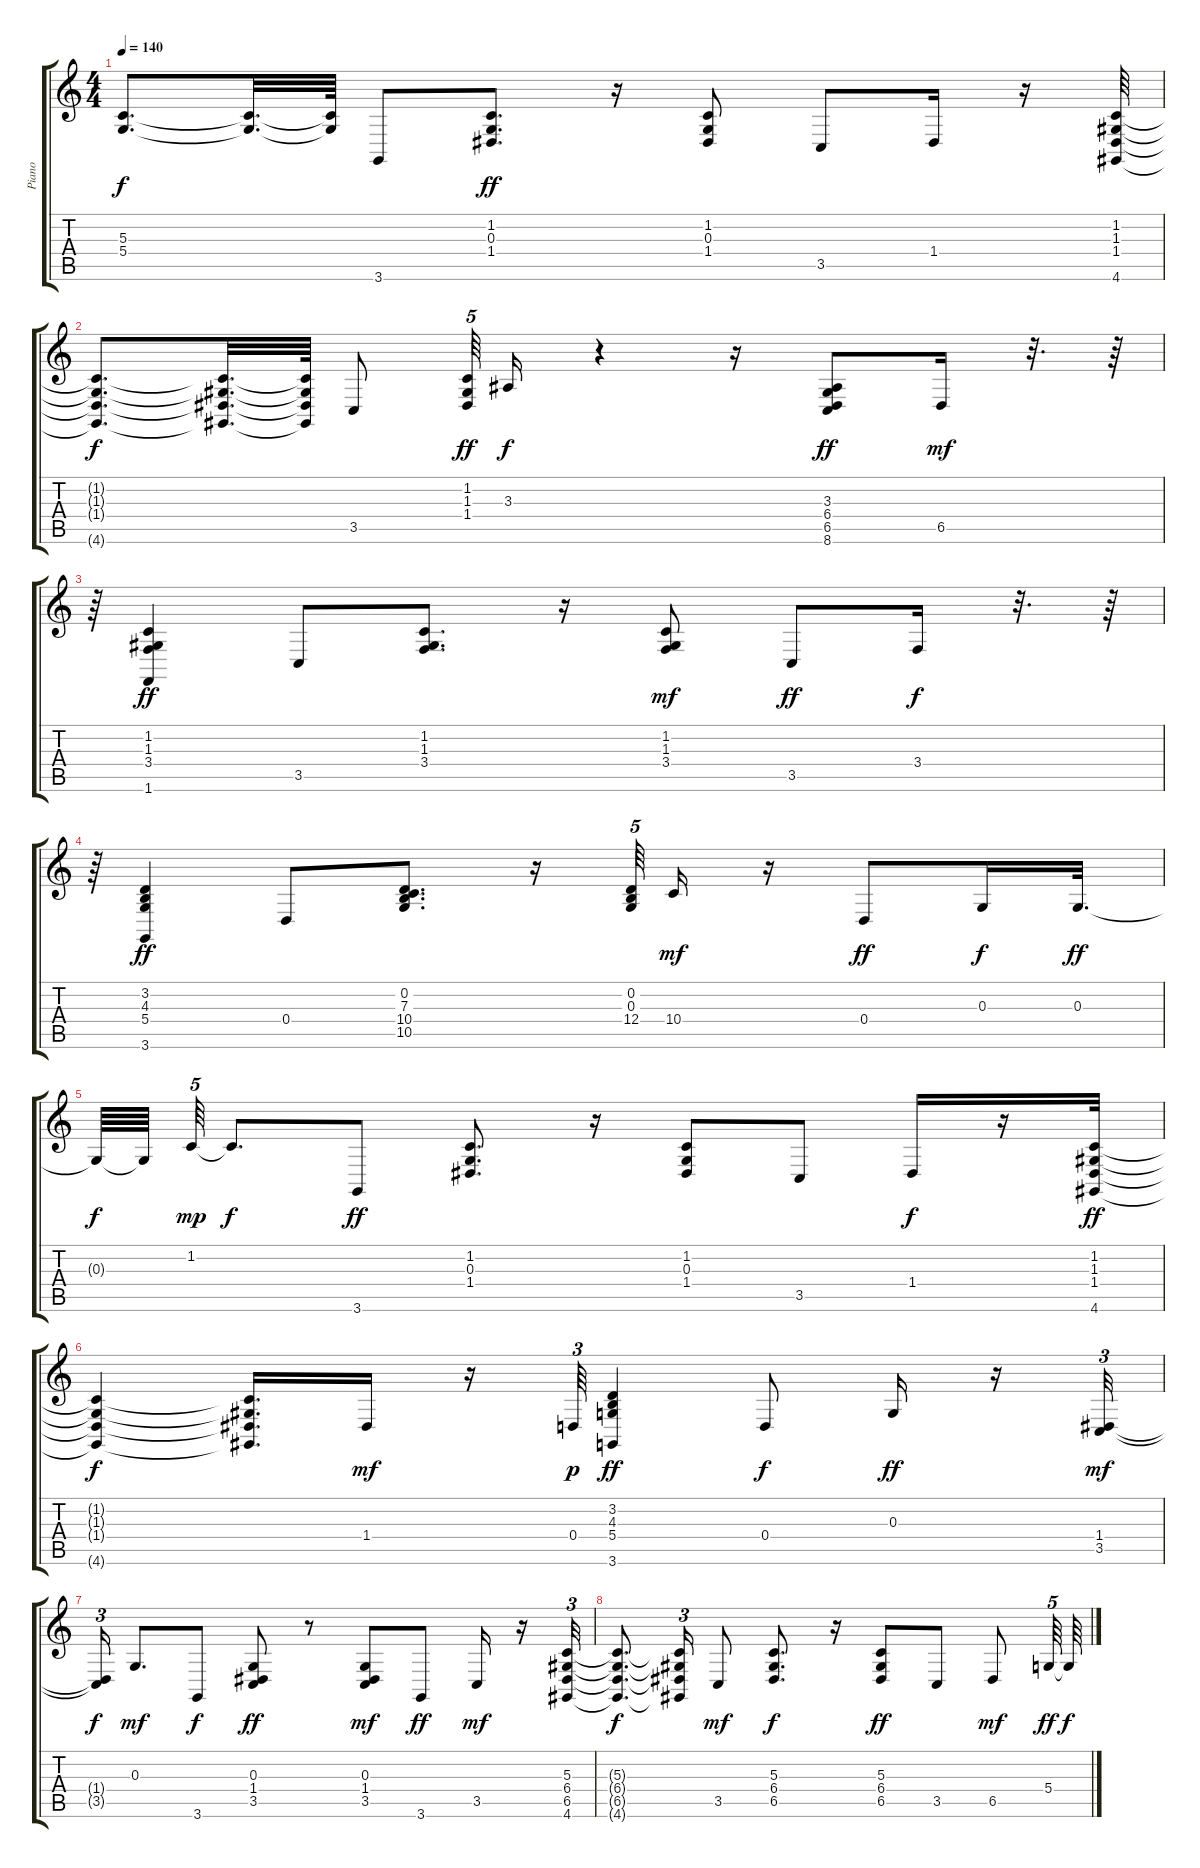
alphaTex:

\track ("Piano" "Piano") {instrument tangoaccordion}
\staff {score tabs}
\tuning (E4 B3 G3 D3 A2 E2) {hide}
\ts (4 4)
\tempo 140
\clef g2
\ks c
(5.3{t} 5.4{t}).8{d dy f} (5.3{t} 5.4{t}).32{d} (5.3{t} 5.4{t}).64 3.6.8 (1.2 0.3 1.4).8{d dy ff} r.16 (1.2 0.3 1.4).8 3.5.8 1.4.16 r.16 (1.2 1.3 1.4 4.6).64 |
(1.2{t} 1.3{t} 1.4{t} 4.6{t}).8{d dy f} (1.2{t} 1.3{t} 1.4{t} 4.6{t}).32{d} (1.2{t} 1.3{t} 1.4{t} 4.6{t}).64 3.5.8 (1.2 1.3 1.4).64{tu (5 4) dy ff beam splitsecondary} 3.3.16{dy f} r.4 r.16 (3.3 6.4 6.5 8.6).8{dy ff} 6.5.16{dy mf} r.32{d} r.64 |
r.64 (1.2 1.3 3.4 1.6).4{dy ff} 3.5.8 (1.2 1.3 3.4).8{d} r.16 (1.2 1.3 3.4).8{dy mf} 3.5.8{dy ff} 3.4.16{dy f} r.32{d} r.64 |
r.64 (3.2 4.3 5.4 3.6).4{dy ff} 0.4.8 (0.2 7.3 10.4 10.5).8{d} r.16 (0.2 0.3 12.4).64{tu (5 4)} 10.4.16{dy mf} r.16 0.4.8{dy ff} 0.3.16{dy f} 0.3.32{d dy ff} |
0.3{t}.64{dy f} 0.3{t}.64{beam splitsecondary} 1.2.64{tu (5 4) dy mp} 1.2{t}.8{d dy f} 3.6.8{dy ff} (1.2 0.3 1.4).8{d} r.16 (1.2 0.3 1.4).8 3.5.8 1.4.16{dy f} r.16 (1.2 1.3 1.4 4.6).32{dy ff} |
(1.2{t} 1.3{t} 1.4{t} 4.6{t}).4{dy f} (1.2{t} 1.3{t} 1.4{t} 4.6{t}).16{d} 1.4.16{dy mf} r.16 0.4.64{tu (3 2) dy p} (3.2 4.3 5.4 3.6).4{dy ff} 0.4.8{dy f} 0.3.16{dy ff} r.16 (1.4 3.5).32{tu (3 2) dy mf} |
(1.4{t} 3.5{t}).16{tu (3 2) dy f} 0.3.8{d dy mf} 3.6.8{dy f} (0.3 1.4 3.5).8{dy ff} r.8 (0.3 1.4 3.5).8{dy mf} 3.6.8{dy ff} 3.5.16{dy mf} r.16 (5.3 6.4 6.5 4.6).32{tu (3 2)} |
(5.3{t} 6.4{t} 6.5{t} 4.6{t}).8{d dy f} (5.3{t} 6.4{t} 6.5{t} 4.6{t}).16{tu (3 2)} 3.5.8{dy mf} (5.3 6.4 6.5).8{d dy f} r.16 (5.3 6.4 6.5).8{dy ff} 3.5.8 6.5.8{dy mf} 5.4.64{tu (5 4) dy ff} 5.4{t}.64{dy f}
